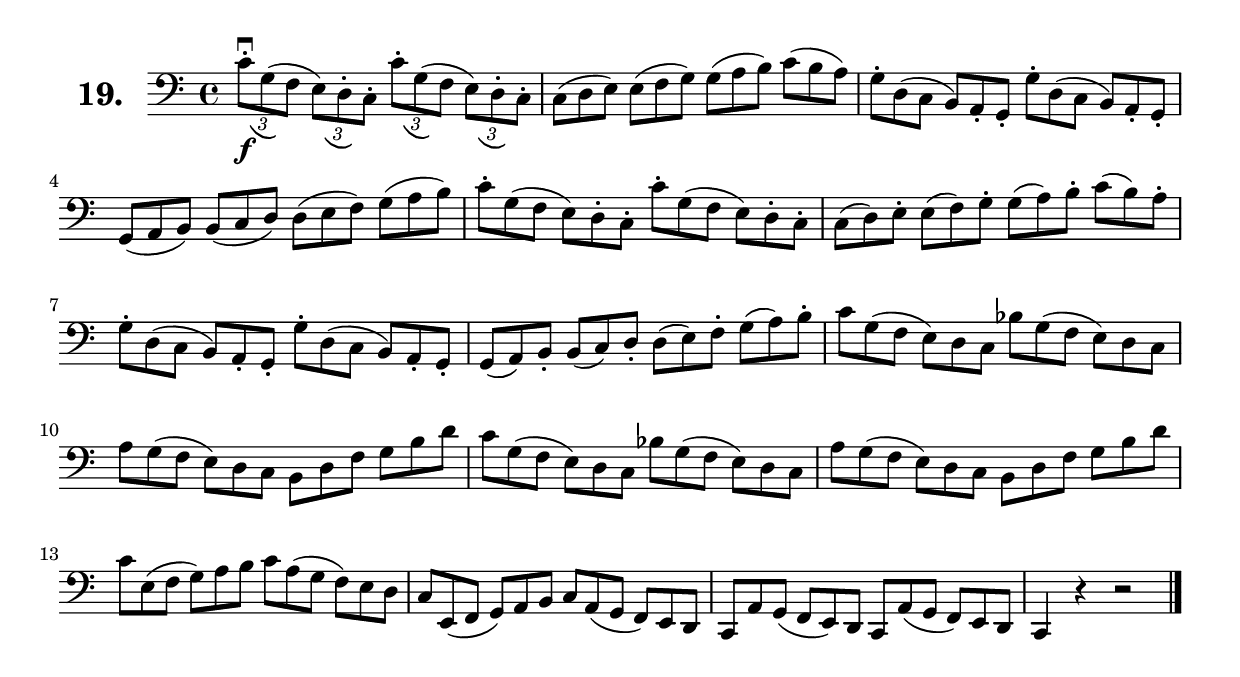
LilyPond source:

\version "2.18.2"

\include "../global-files/tuplet-bow.ily"

\score {
  \new StaffGroup = "" \with {
        instrumentName = \markup { \bold \huge { \larger "19." }}
      }
  <<
    \new Staff = "celloI"

    \relative c' {
      \clef bass
      \key c \major
      \time 4/4

      \tuplet 3/2 4 {
        c8\downbow\f-. g( f e) d-. c-. c'-. g( f e) d-. c-. | %01
  
        \omit TupletNumber
        \override TupletBracket.stencil = ##f
        c( d e) e( f g) g( a b) c( b a)                     | %02
        g-. d( c b) a-. g-. g'-. d( c b) a-. g-.            | %03
        g( a b) b( c d) d( e f) g( a b)                     | %04
        c-. g( f e) d-. c-. c'-. g( f e) d-. c-.            | %05
        c( d) e-. e( f) g-. g( a) b-. c( b) a-.             | %06
        g-. d( c b) a-. g-. g'-. d( c b) a-. g-.            | %07
        g( a) b-. b( c) d-. d( e) f-. g( a) b-.             | %08
        c g( f e) d c bes' g( f e) d c                      | %09
        a' g( f e) d c b d f g b d                          | %10
        c g( f e) d c bes' g( f e) d c                      | %11
        a' g( f e) d c b d f g b d                          | %12
        c e,( f g) a b c a( g f) e d                        | %13
        c e,( f g) a b c a( g f) e d                        | %14
        c a' g( f e) d c a'( g f) e d                       | %15
      }
      c4 r r2 \bar "|."                                     | %16
    }
  >>
  \layout {
    \printTupletBow
  }
  \header {
    composer = "Sebastian Lee"
    %opus = "Op. 70"
  }
}
